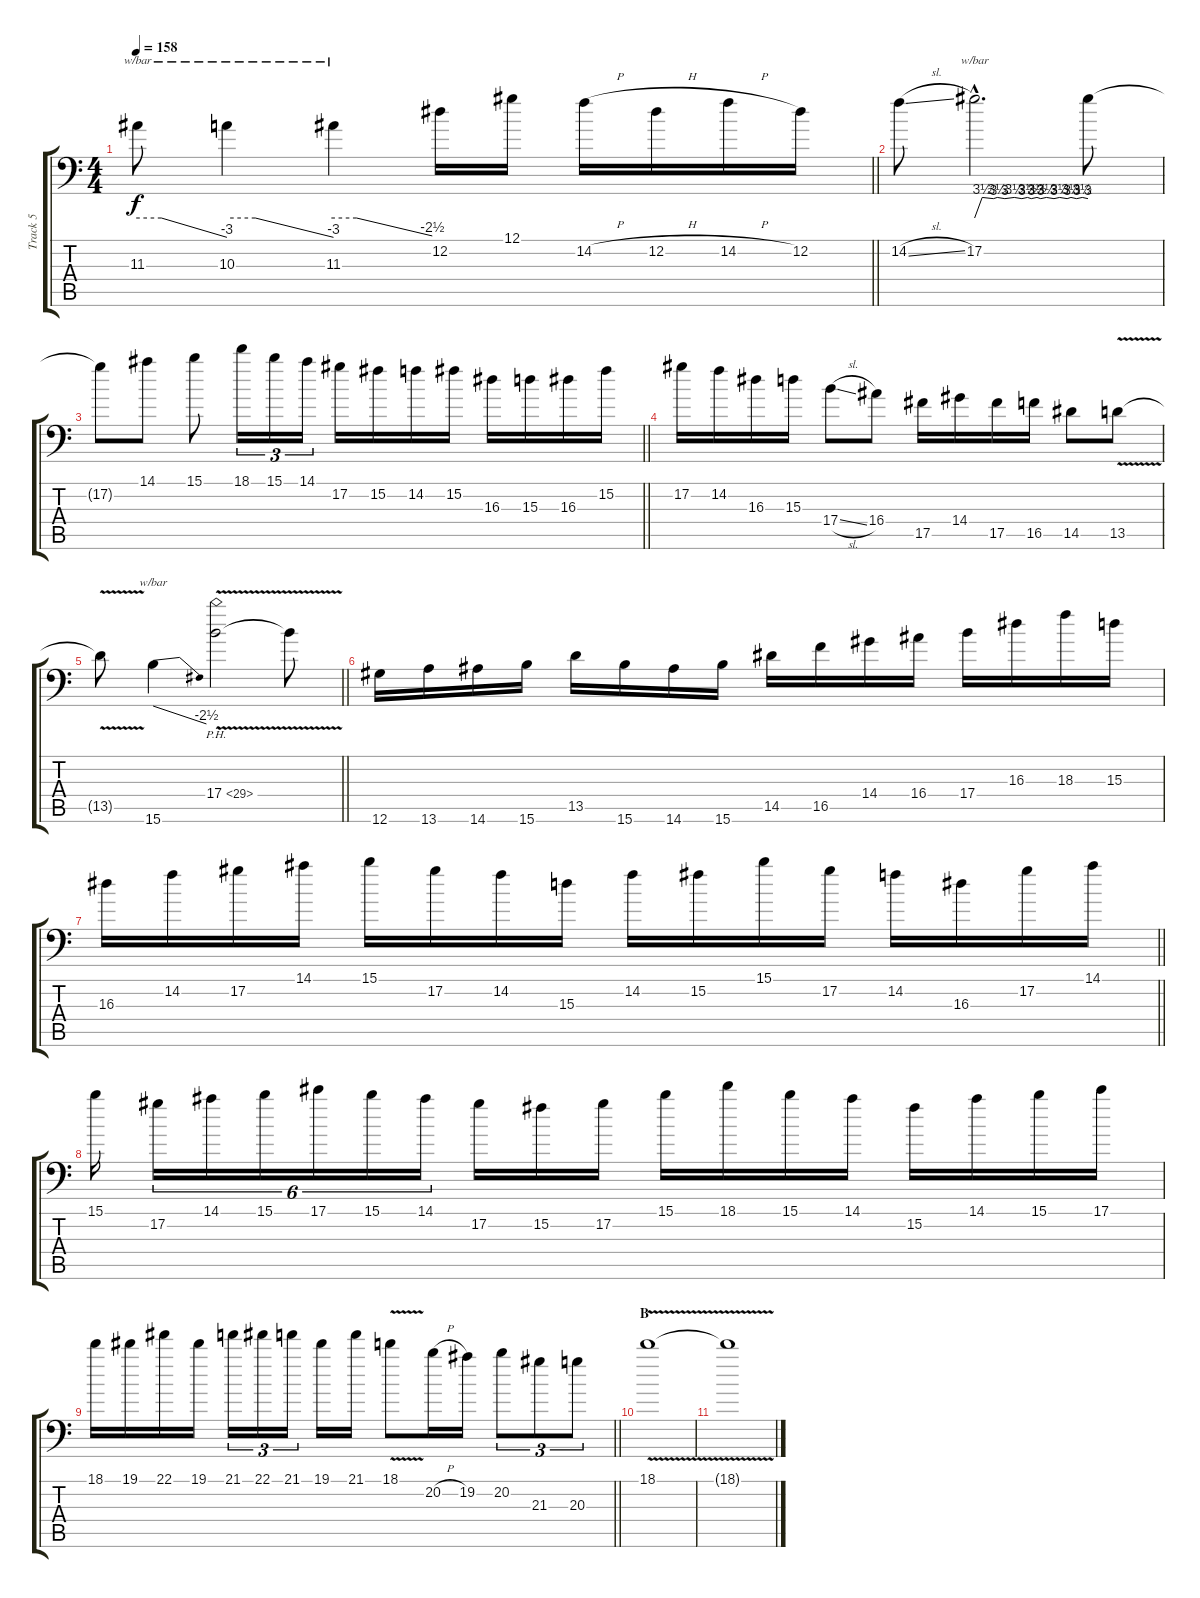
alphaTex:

\track ("Track 5" "Track 5") {instrument distortionguitar}
\staff {score tabs}
\tuning (Ab3 Eb3 B2 Gb2 Db2 Ab1) {hide}
\ts (4 4)
\tempo 158
\clef f4
\barLineRight lightlight
\ks c
11.3.8{tbe (custom default 0 0 16 0 60 -12) dy f} 10.3.4{tbe (custom default 0 0 16 0 60 -12)} 11.3.4{tbe (custom default 0 0 14 0 60 -10)} 12.2.16 12.1.16 14.2{h}.16 12.2{h}.16 14.2{h}.16 12.2.16 |
14.2{sl}.8 17.2{hac}.2{d tbe (custom default 0 0 4 14 10 12 12 14 16 12 21 14 25 12 28 14 30 12 33 14 35 12 38 14 42 12 45 14 49 12 51 14 54 12 57 14 60 12)} 17.2{t}.8 |
\barLineRight lightlight
17.2{t}.8 14.1.8 15.1.8 18.1.16{tu (3 2)} 15.1.16{tu (3 2)} 14.1.16{tu (3 2)} 17.2.16 15.2.16 14.2.16 15.2.16 16.3.16 15.3.16 16.3.16 15.2.16 |
17.2.16 14.2.16 16.3.16 15.3.16 17.4{sl}.8 16.4.8 17.5.16 14.4.16 17.5.16 16.5.16 14.5.8 13.5{v}.8 |
\barLineRight lightlight
13.5{t}.8 15.6.4{tbe (dive default 0 0 60 -10)} 17.4{ph 12 v}.2 17.4{t}.8 |
12.6.16 13.6.16 14.6.16 15.6.16 13.5.16 15.6.16 14.6.16 15.6.16 14.5.16 16.5.16 14.4.16 16.4.16 17.4.16 16.3.16 18.3.16 15.3.16 |
\barLineRight lightlight
16.3.16 14.2.16 17.2.16 14.1.16 15.1.16 17.2.16 14.2.16 15.3.16 14.2.16 15.2.16 15.1.16 17.2.16 14.2.16 16.3.16 17.2.16 14.1.16 |
15.1.16 17.2.16{tu (6 4)} 14.1.16{tu (6 4)} 15.1.16{tu (6 4)} 17.1.16{tu (6 4)} 15.1.16{tu (6 4)} 14.1.16{tu (6 4)} 17.2.16 15.2.16 17.2.16 15.1.16 18.1.16 15.1.16 14.1.16 15.2.16 14.1.16 15.1.16 17.1.16 |
\barLineRight lightlight
18.1.16 19.1.16 22.1.16 19.1.16 21.1.16{tu (3 2)} 22.1.16{tu (3 2)} 21.1.16{tu (3 2)} 19.1.16 21.1.16 18.1{v}.8 20.2{h}.16 19.2.16 20.2.8{tu (3 2)} 21.3.8{tu (3 2)} 20.3.8{tu (3 2)} |
\section ("" "B")
18.1{v}.1{volume 4} |
18.1{t}.1
